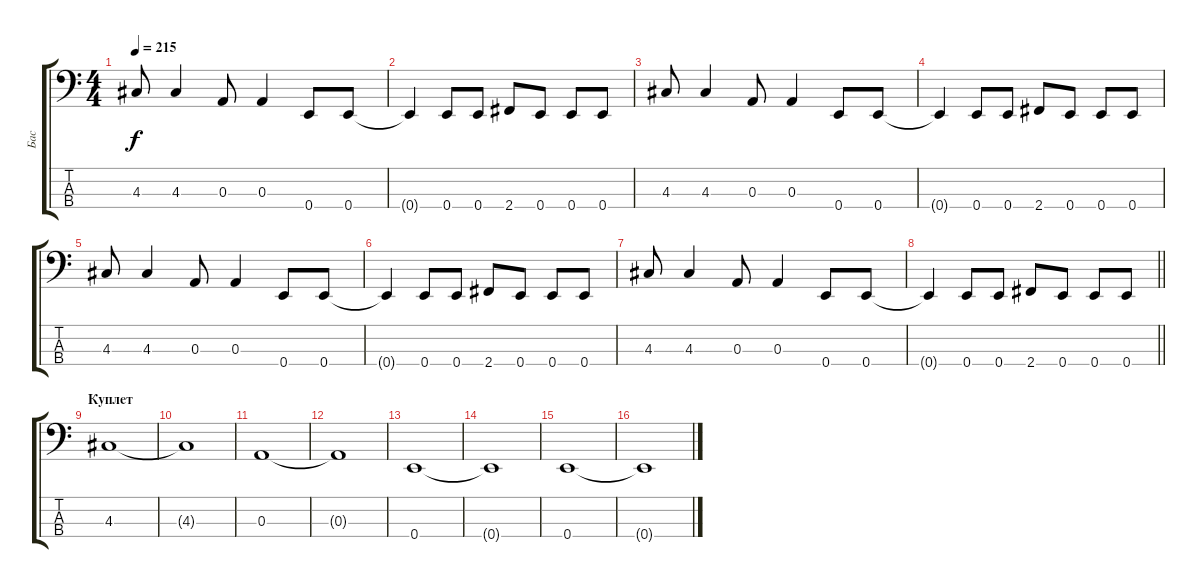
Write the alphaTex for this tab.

\track ("Бас" "Бас") {instrument electricbassfinger}
\staff {score tabs}
\tuning (G2 D2 A1 E1) {hide}
\ts (4 4)
\tempo 215
\clef f4
\ks c
4.3.8{dy f} 4.3.4 0.3.8 0.3.4 0.4.8 0.4.8 |
0.4{t}.4 0.4.8 0.4.8 2.4.8 0.4.8 0.4.8 0.4.8 |
4.3.8 4.3.4 0.3.8 0.3.4 0.4.8 0.4.8 |
0.4{t}.4 0.4.8 0.4.8 2.4.8 0.4.8 0.4.8 0.4.8 |
4.3.8 4.3.4 0.3.8 0.3.4 0.4.8 0.4.8 |
0.4{t}.4 0.4.8 0.4.8 2.4.8 0.4.8 0.4.8 0.4.8 |
4.3.8 4.3.4 0.3.8 0.3.4 0.4.8 0.4.8 |
\barLineRight lightlight
0.4{t}.4 0.4.8 0.4.8 2.4.8 0.4.8 0.4.8 0.4.8 |
\section ("" "Куплет")
4.3.1 |
4.3{t}.1 |
0.3.1 |
0.3{t}.1 |
0.4.1 |
0.4{t}.1 |
0.4.1 |
0.4{t}.1
